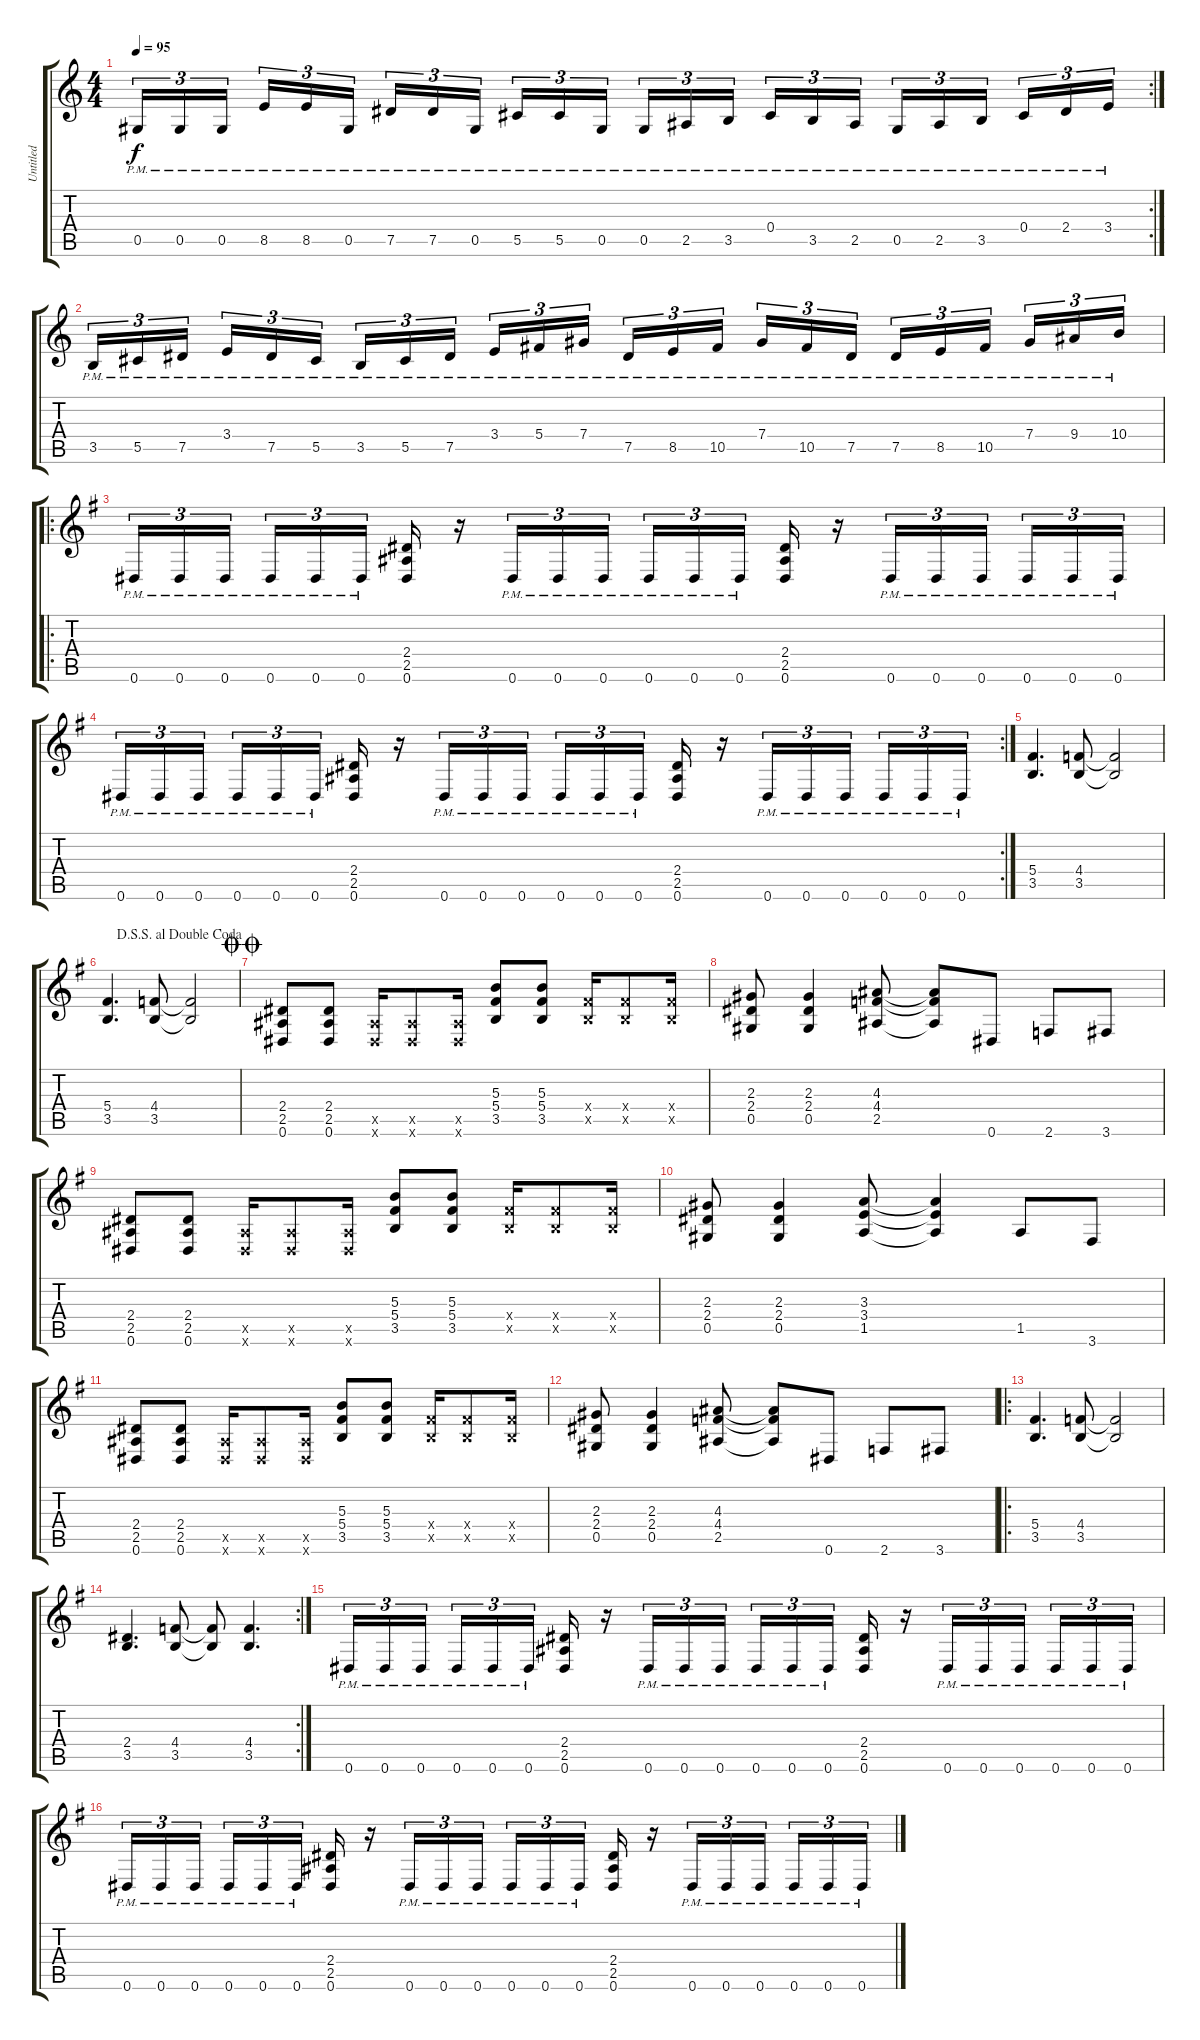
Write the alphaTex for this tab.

\track ("Untitled" "Untitled") {instrument distortionguitar}
\staff {score tabs}
\tuning (Eb4 Bb3 Gb3 Db3 Ab2 Eb2) {hide}
\rc 2
\ts (4 4)
\tempo 95
\clef g2
\ks c
0.5{pm}.16{tu (3 2) dy f} 0.5{pm}.16{tu (3 2)} 0.5{pm}.16{tu (3 2) beam splitsecondary} 8.5{pm}.16{tu (3 2)} 8.5{pm}.16{tu (3 2)} 0.5{pm}.16{tu (3 2)} 7.5{pm}.16{tu (3 2)} 7.5{pm}.16{tu (3 2)} 0.5{pm}.16{tu (3 2) beam splitsecondary} 5.5{pm}.16{tu (3 2)} 5.5{pm}.16{tu (3 2)} 0.5{pm}.16{tu (3 2)} 0.5{pm}.16{tu (3 2)} 2.5{pm}.16{tu (3 2)} 3.5{pm}.16{tu (3 2) beam splitsecondary} 0.4{pm}.16{tu (3 2)} 3.5{pm}.16{tu (3 2)} 2.5{pm}.16{tu (3 2)} 0.5{pm}.16{tu (3 2)} 2.5{pm}.16{tu (3 2)} 3.5{pm}.16{tu (3 2) beam splitsecondary} 0.4{pm}.16{tu (3 2)} 2.4{pm}.16{tu (3 2)} 3.4{pm}.16{tu (3 2)} |
3.5{pm}.16{tu (3 2)} 5.5{pm}.16{tu (3 2)} 7.5{pm}.16{tu (3 2) beam splitsecondary} 3.4{pm}.16{tu (3 2)} 7.5{pm}.16{tu (3 2)} 5.5{pm}.16{tu (3 2)} 3.5{pm}.16{tu (3 2)} 5.5{pm}.16{tu (3 2)} 7.5{pm}.16{tu (3 2) beam splitsecondary} 3.4{pm}.16{tu (3 2)} 5.4{pm}.16{tu (3 2)} 7.4{pm}.16{tu (3 2)} 7.5{pm}.16{tu (3 2)} 8.5{pm}.16{tu (3 2)} 10.5{pm}.16{tu (3 2) beam splitsecondary} 7.4{pm}.16{tu (3 2)} 10.5{pm}.16{tu (3 2)} 7.5{pm}.16{tu (3 2)} 7.5{pm}.16{tu (3 2)} 8.5{pm}.16{tu (3 2)} 10.5{pm}.16{tu (3 2) beam splitsecondary} 7.4{pm}.16{tu (3 2)} 9.4{pm}.16{tu (3 2)} 10.4{pm}.16{tu (3 2)} |
\ro
\ks g
0.6{pm}.16{tu (3 2)} 0.6{pm}.16{tu (3 2)} 0.6{pm}.16{tu (3 2) beam splitsecondary} 0.6{pm}.16{tu (3 2)} 0.6{pm}.16{tu (3 2)} 0.6{pm}.16{tu (3 2)} (2.4 2.5 0.6).16 r.16 0.6{pm}.16{tu (3 2)} 0.6{pm}.16{tu (3 2)} 0.6{pm}.16{tu (3 2)} 0.6{pm}.16{tu (3 2)} 0.6{pm}.16{tu (3 2)} 0.6{pm}.16{tu (3 2) beam splitsecondary} (2.4 2.5 0.6).16 r.16 0.6{pm}.16{tu (3 2)} 0.6{pm}.16{tu (3 2)} 0.6{pm}.16{tu (3 2) beam splitsecondary} 0.6{pm}.16{tu (3 2)} 0.6{pm}.16{tu (3 2)} 0.6{pm}.16{tu (3 2)} |
\rc 2
0.6{pm}.16{tu (3 2)} 0.6{pm}.16{tu (3 2)} 0.6{pm}.16{tu (3 2) beam splitsecondary} 0.6{pm}.16{tu (3 2)} 0.6{pm}.16{tu (3 2)} 0.6{pm}.16{tu (3 2)} (2.4 2.5 0.6).16 r.16 0.6{pm}.16{tu (3 2)} 0.6{pm}.16{tu (3 2)} 0.6{pm}.16{tu (3 2)} 0.6{pm}.16{tu (3 2)} 0.6{pm}.16{tu (3 2)} 0.6{pm}.16{tu (3 2) beam splitsecondary} (2.4 2.5 0.6).16 r.16 0.6{pm}.16{tu (3 2)} 0.6{pm}.16{tu (3 2)} 0.6{pm}.16{tu (3 2) beam splitsecondary} 0.6{pm}.16{tu (3 2)} 0.6{pm}.16{tu (3 2)} 0.6{pm}.16{tu (3 2)} |
(5.4 3.5).4{d} (4.4 3.5).8 (4.4{t} 3.5{t}).2 |
\jump dalsegnosegnoaldoublecoda
(5.4 3.5).4{d} (4.4 3.5).8 (4.4{t} 3.5{t}).2 |
\jump doublecoda
(2.4 2.5 0.6).8 (2.4 2.5 0.6).8 (2.5{x} 0.6{x}).16 (2.5{x} 0.6{x}).8 (2.5{x} 0.6{x}).16 (5.3 5.4 3.5).8 (5.3 5.4 3.5).8 (5.4{x} 3.5{x}).16 (5.4{x} 3.5{x}).8 (5.4{x} 3.5{x}).16 |
(2.3 2.4 0.5).8 (2.3 2.4 0.5).4 (4.3 4.4 2.5).8 (4.3{t} 4.4{t} 2.5{t}).8 0.6.8 2.6.8 3.6.8 |
(2.4 2.5 0.6).8 (2.4 2.5 0.6).8 (2.5{x} 0.6{x}).16 (2.5{x} 0.6{x}).8 (2.5{x} 0.6{x}).16 (5.3 5.4 3.5).8 (5.3 5.4 3.5).8 (5.4{x} 3.5{x}).16 (5.4{x} 3.5{x}).8 (5.4{x} 3.5{x}).16 |
(2.3 2.4 0.5).8 (2.3 2.4 0.5).4 (3.3 3.4 1.5).8 (3.3{t} 3.4{t} 1.5{t}).4 1.5.8 3.6.8 |
(2.4 2.5 0.6).8 (2.4 2.5 0.6).8 (2.5{x} 0.6{x}).16 (2.5{x} 0.6{x}).8 (2.5{x} 0.6{x}).16 (5.3 5.4 3.5).8 (5.3 5.4 3.5).8 (5.4{x} 3.5{x}).16 (5.4{x} 3.5{x}).8 (5.4{x} 3.5{x}).16 |
(2.3 2.4 0.5).8 (2.3 2.4 0.5).4 (4.3 4.4 2.5).8 (4.3{t} 4.4{t} 2.5{t}).8 0.6.8 2.6.8 3.6.8 |
\ro
(5.4 3.5).4{d} (4.4 3.5).8 (4.4{t} 3.5{t}).2 |
\rc 2
(2.4 3.5).4{d} (4.4 3.5).8 (4.4{t} 3.5{t}).8 (4.4 3.5).4{d} |
0.6{pm}.16{tu (3 2)} 0.6{pm}.16{tu (3 2)} 0.6{pm}.16{tu (3 2) beam splitsecondary} 0.6{pm}.16{tu (3 2)} 0.6{pm}.16{tu (3 2)} 0.6{pm}.16{tu (3 2)} (2.4 2.5 0.6).16 r.16 0.6{pm}.16{tu (3 2)} 0.6{pm}.16{tu (3 2)} 0.6{pm}.16{tu (3 2)} 0.6{pm}.16{tu (3 2)} 0.6{pm}.16{tu (3 2)} 0.6{pm}.16{tu (3 2) beam splitsecondary} (2.4 2.5 0.6).16 r.16 0.6{pm}.16{tu (3 2)} 0.6{pm}.16{tu (3 2)} 0.6{pm}.16{tu (3 2) beam splitsecondary} 0.6{pm}.16{tu (3 2)} 0.6{pm}.16{tu (3 2)} 0.6{pm}.16{tu (3 2)} |
0.6{pm}.16{tu (3 2)} 0.6{pm}.16{tu (3 2)} 0.6{pm}.16{tu (3 2) beam splitsecondary} 0.6{pm}.16{tu (3 2)} 0.6{pm}.16{tu (3 2)} 0.6{pm}.16{tu (3 2)} (2.4 2.5 0.6).16 r.16 0.6{pm}.16{tu (3 2)} 0.6{pm}.16{tu (3 2)} 0.6{pm}.16{tu (3 2)} 0.6{pm}.16{tu (3 2)} 0.6{pm}.16{tu (3 2)} 0.6{pm}.16{tu (3 2) beam splitsecondary} (2.4 2.5 0.6).16 r.16 0.6{pm}.16{tu (3 2)} 0.6{pm}.16{tu (3 2)} 0.6{pm}.16{tu (3 2) beam splitsecondary} 0.6{pm}.16{tu (3 2)} 0.6{pm}.16{tu (3 2)} 0.6{pm}.16{tu (3 2)}
